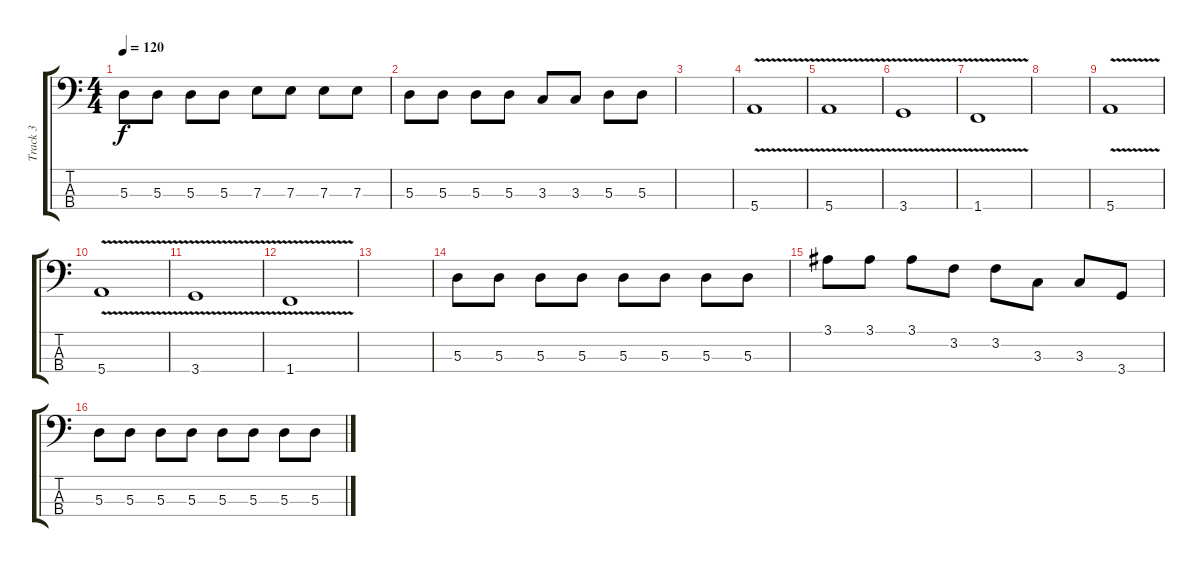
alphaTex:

\track ("Track 3" "Track 3") {instrument electricbassfinger}
\staff {score tabs}
\tuning (G2 D2 A1 E1) {hide}
\ts (4 4)
\tempo 120
\clef f4
\ks aminor
5.3.8{dy f} 5.3.8 5.3.8 5.3.8 7.3.8 7.3.8 7.3.8 7.3.8 |
5.3.8 5.3.8 5.3.8 5.3.8 3.3.8 3.3.8 5.3.8 5.3.8 |
|
5.4{v}.1 |
5.4{v}.1 |
3.4{v}.1 |
1.4{v}.1 |
|
5.4{v}.1 |
5.4{v}.1 |
3.4{v}.1 |
\ks c
1.4{v}.1 |
\ks aminor
|
5.3.8 5.3.8 5.3.8 5.3.8 5.3.8 5.3.8 5.3.8 5.3.8 |
\ks c
3.1.8 3.1.8 3.1.8 3.2.8 3.2.8 3.3.8 3.3.8 3.4.8 |
\ks aminor
5.3.8 5.3.8 5.3.8 5.3.8 5.3.8 5.3.8 5.3.8 5.3.8
